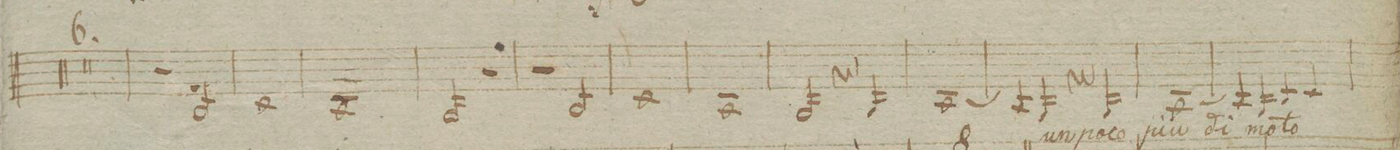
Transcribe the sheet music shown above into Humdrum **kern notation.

**kern	**dynam
*I"in C.	*
*clefG2	*
*k[f#c#g#d#]	*
*met(c|)	*
*M2/2	*
00r	.
=167	=167
=168	=168
=169	=169
=170	=170
0r	.
=171	=171
=172	=172
2r	.
2B/	.
=173	=173
1c#/	.
=174	=174
1A/	.
=175	=175
2G#/	.
2r	.
=176	=176
2r	.
2B/	.
=177	=177
1c#/	.
=178	=178
1A/	.
=179	=179
2G#/	.
4r	.
4G#/	.
=180	=180
[1A/	.
=181	=181
4A/]	.
4G#/	.
4r	.
4G#/	.
=182	=182
[1A/	.
=183	=183
4A/]	.
4G#/	.
4B/	.
4c#/	.
=184	=184
*-	*-
